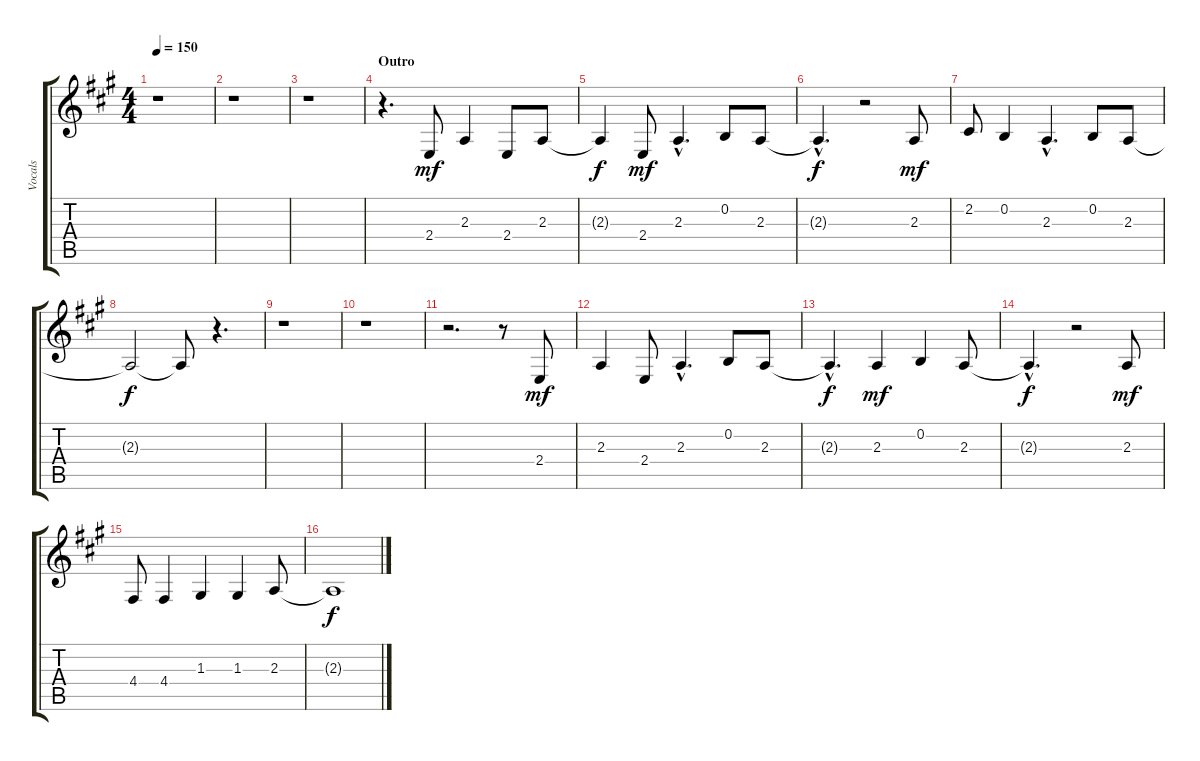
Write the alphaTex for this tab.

\track ("Vocals" "Vocals") {instrument tenorsax}
\staff {score tabs}
\tuning (E4 B3 G3 D3 A2 E2) {hide}
\ts (4 4)
\tempo 150
\clef g2
\ks a
r.1{dy f} |
r.1 |
r.1 |
\section ("" "Outro")
r.4{d} 2.4.8{dy mf} 2.3.4 2.4.8 2.3.8 |
2.3{t}.4{dy f} 2.4.8{dy mf} 2.3{hac}.4{d} 0.2.8 2.3.8 |
2.3{hac t}.4{d dy f} r.2 2.3.8{dy mf} |
2.2.8 0.2.4 2.3{hac}.4{d} 0.2.8 2.3.8 |
2.3{t}.2{dy f} 2.3{t}.8 r.4{d} |
r.1 |
r.1 |
r.2{d} r.8 2.4.8{dy mf} |
2.3.4 2.4.8 2.3{hac}.4{d} 0.2.8 2.3.8 |
2.3{hac t}.4{d dy f} 2.3.4{dy mf} 0.2.4 2.3.8 |
2.3{hac t}.4{d dy f} r.2 2.3.8{dy mf} |
4.4.8 4.4.4 1.3.4 1.3.4 2.3.8 |
2.3{t}.1{dy f}
